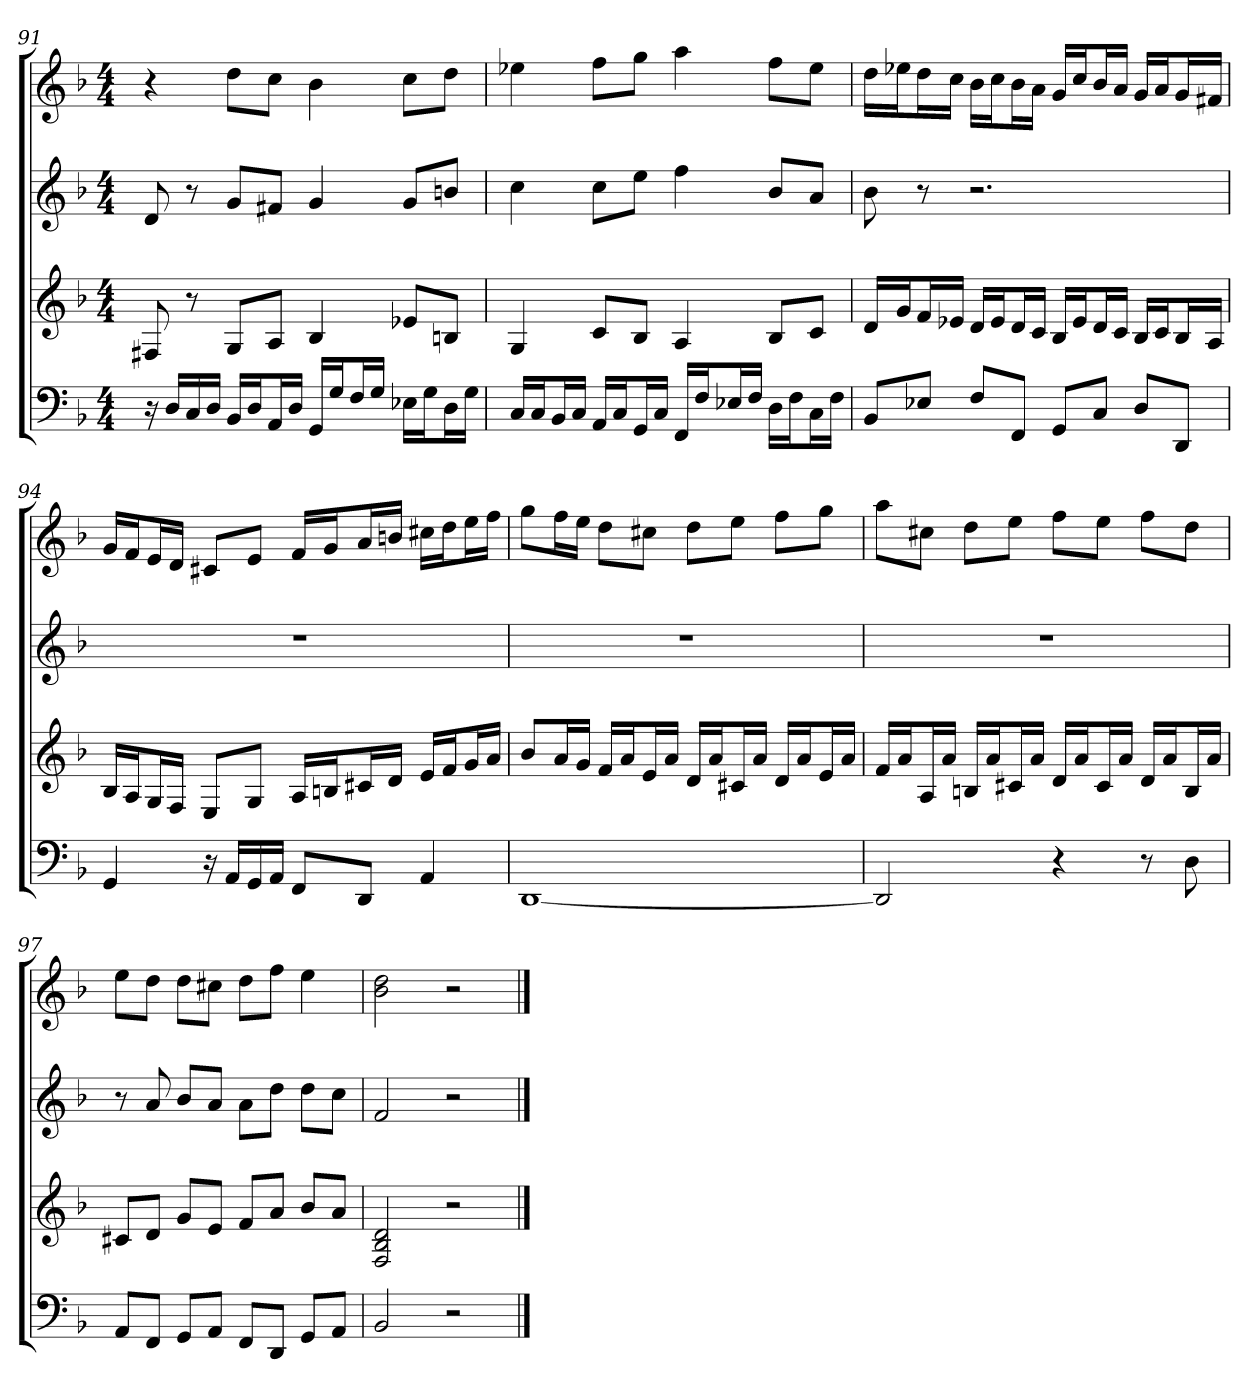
**kern	**kern	**kern	**kern
*part4	*part3	*part2	*part1
*staff4	*staff3	*staff2	*staff1
*k[b-]	*k[b-]	*k[b-]	*k[b-]
*M4/4	*M4/4	*M4/4	*M4/4
=91	=91	=91	=91
16r	8F#X	8d	4r
16DLL	.	.	.
16C	8r	8r	.
16DJJ	.	.	.
16BB-LL	8GL	8gL	8ddL
16DJ	.	.	.
16AAL	8AJ	8f#XJ	8ccJ
16DJJ	.	.	.
16GGLL	4B-	4g	4b-
16GJ	.	.	.
16FL	.	.	.
16GJJ	.	.	.
16E-XLL	8e-XL	8gL	8ccL
16GJ	.	.	.
16DL	8BnJ	8bnJ	8ddJ
16GJJ	.	.	.
=92	=92	=92	=92
16CLL	4G	4cc	4ee-X
16CJ	.	.	.
16BB-L	.	.	.
16CJJ	.	.	.
16AALL	8cL	8ccL	8ffL
16CJ	.	.	.
16GGL	8B-J	8eeJ	8ggJ
16CJJ	.	.	.
16FFLL	4A	4ff	4aa
16FJ	.	.	.
16E-XL	.	.	.
16FJJ	.	.	.
16DLL	8B-L	8b-L	8ffL
16FJ	.	.	.
16CL	8cJ	8aJ	8ee-J
16FJJ	.	.	.
=93	=93	=93	=93
8BB-L	16dLL	8b-	16ddLL
.	16gJ	.	16ee-XJ
8E-XJ	16fL	8r	16ddL
.	16e-XJJ	.	16ccJJ
8FL	16dLL	2.r	16b-LL
.	16e-J	.	16ccJ
8FFJ	16dL	.	16b-L
.	16cJJ	.	16aJJ
8GGL	16B-LL	.	16gLL
.	16e-J	.	16ccJ
8CJ	16dL	.	16b-L
.	16cJJ	.	16aJJ
8DL	16B-LL	.	16gLL
.	16cJ	.	16aJ
8DDJ	16B-L	.	16gL
.	16AJJ	.	16f#XJJ
=94	=94	=94	=94
4GG	16B-LL	1r	16gLL
.	16AJ	.	16fJ
.	16GL	.	16eL
.	16FJJ	.	16dJJ
16r	8EL	.	8c#XL
16AALL	.	.	.
16GG	8GJ	.	8eJ
16AAJJ	.	.	.
8FFL	16ALL	.	16fLL
.	16BnJ	.	16gJ
8DDJ	16c#XL	.	16aL
.	16dJJ	.	16bnJJ
4AA	16eLL	.	16cc#XLL
.	16fJ	.	16ddJ
.	16gL	.	16eeL
.	16aJJ	.	16ffJJ
=95	=95	=95	=95
[1DD	8b-L	1r	8ggL
.	16aL	.	16ffL
.	16gJJ	.	16eeJJ
.	16fLL	.	8ddL
.	16aJ	.	.
.	16eL	.	8cc#XJ
.	16aJJ	.	.
.	16dLL	.	8ddL
.	16aJ	.	.
.	16c#XL	.	8eeJ
.	16aJJ	.	.
.	16dLL	.	8ffL
.	16aJ	.	.
.	16eL	.	8ggJ
.	16aJJ	.	.
=96	=96	=96	=96
2DD]	16fLL	1r	8aaL
.	16aJ	.	.
.	16AL	.	8cc#XJ
.	16aJJ	.	.
.	16BnLL	.	8ddL
.	16aJ	.	.
.	16c#XL	.	8eeJ
.	16aJJ	.	.
4r	16dLL	.	8ffL
.	16aJ	.	.
.	16c#L	.	8eeJ
.	16aJJ	.	.
8r	16dLL	.	8ffL
.	16aJ	.	.
8D	16BL	.	8ddJ
.	16aJJ	.	.
=97	=97	=97	=97
8AAL	8c#XL	8r	8eeL
8FFJ	8dJ	8a	8ddJ
8GGL	8gL	8b-L	8ddL
8AAJ	8eJ	8aJ	8cc#XJ
8FFL	8fL	8aL	8ddL
8DDJ	8aJ	8ddJ	8ffJ
8GGL	8b-L	8ddL	4ee
8AAJ	8aJ	8ccJ	.
=98	=98	=98	=98
2BB-	2F 2B- 2d	2f	2b- 2dd
2r	2r	2r	2r
==	==	==	==
*-	*-	*-	*-
